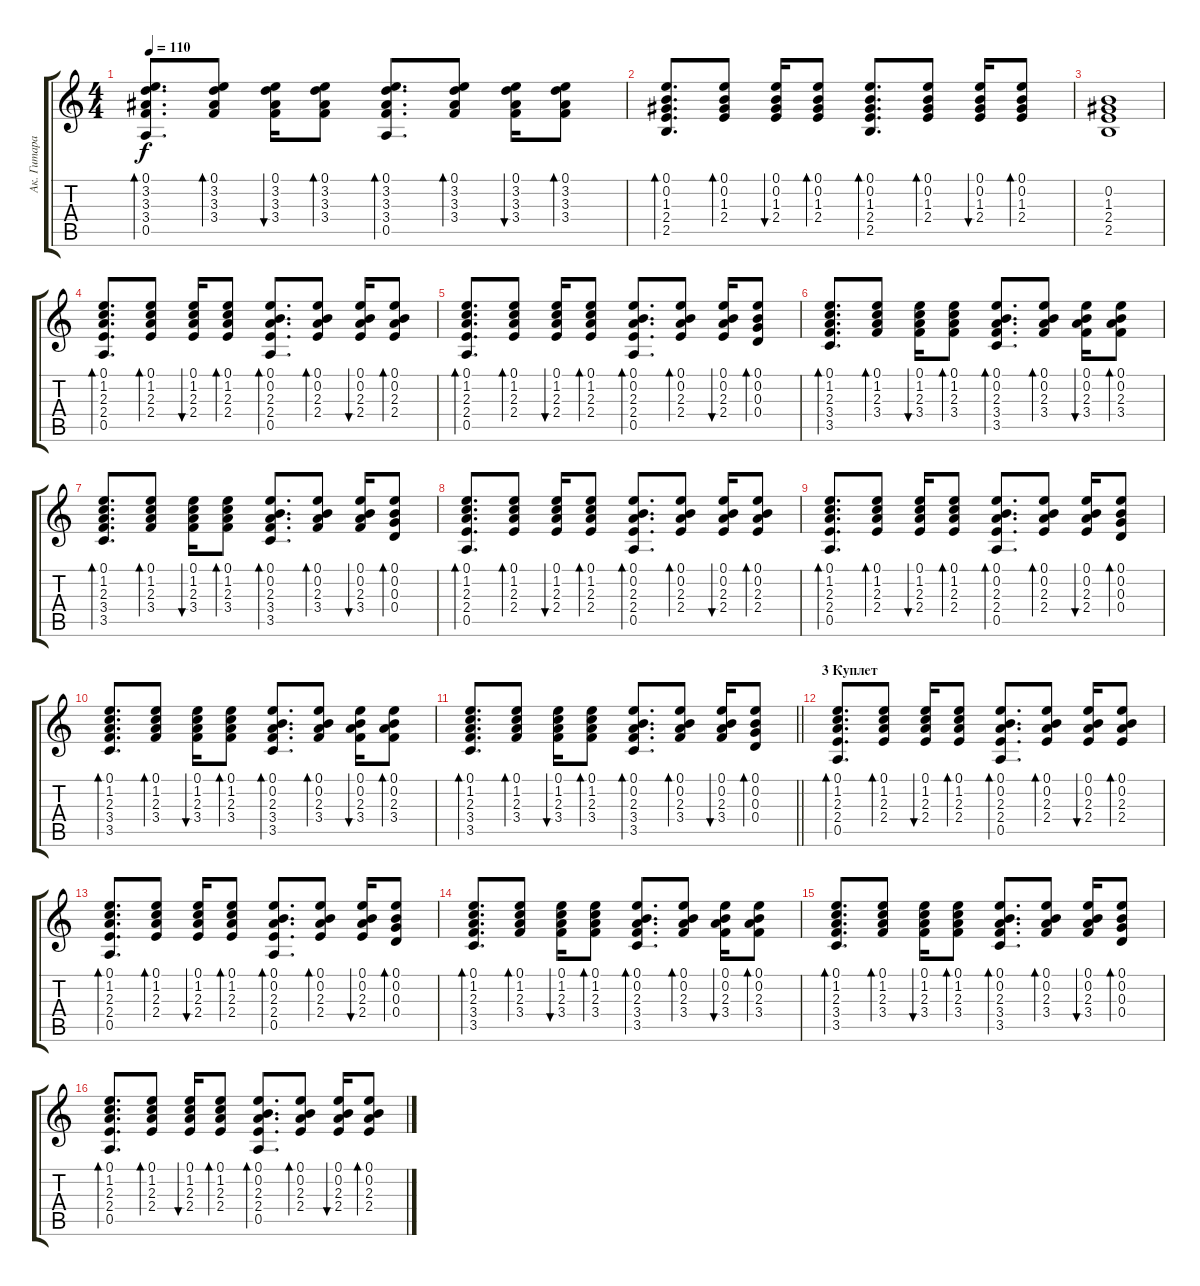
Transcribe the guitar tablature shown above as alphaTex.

\track ("Ак. Гитара (Илья Чёрт)" "Ак. Гитара") {instrument acousticguitarsteel}
\staff {score tabs}
\tuning (E4 B3 G3 D3 A2 E2) {hide}
\ts (4 4)
\tempo 110
\clef g2
\ks c
(0.1 3.2 3.3 3.4 0.5).8{d bd 30 dy f} (0.1 3.2 3.3 3.4).8{bd 30} (0.1 3.2 3.3 3.4).16{bu 30} (0.1 3.2 3.3 3.4).8{bd 30} (0.1 3.2 3.3 3.4 0.5).8{d bd 30} (0.1 3.2 3.3 3.4).8{bd 30} (0.1 3.2 3.3 3.4).16{bu 30} (0.1 3.2 3.3 3.4).8{bd 30} |
(0.1 0.2 1.3 2.4 2.5).8{d bd 30} (0.1 0.2 1.3 2.4).8{bd 30} (0.1 0.2 1.3 2.4).16{bu 30} (0.1 0.2 1.3 2.4).8{bd 30} (0.1 0.2 1.3 2.4 2.5).8{d bd 30} (0.1 0.2 1.3 2.4).8{bd 30} (0.1 0.2 1.3 2.4).16{bu 30} (0.1 0.2 1.3 2.4).8{bd 30} |
(0.2 1.3 2.4 2.5).1 |
(0.1 1.2 2.3 2.4 0.5).8{d bd 30} (0.1 1.2 2.3 2.4).8{bd 30} (0.1 1.2 2.3 2.4).16{bu 30} (0.1 1.2 2.3 2.4).8{bd 30} (0.1 0.2 2.3 2.4 0.5).8{d bd 30} (0.1 0.2 2.3 2.4).8{bd 30} (0.1 0.2 2.3 2.4).16{bu 30} (0.1 0.2 2.3 2.4).8{bd 30} |
(0.1 1.2 2.3 2.4 0.5).8{d bd 30} (0.1 1.2 2.3 2.4).8{bd 30} (0.1 1.2 2.3 2.4).16{bu 30} (0.1 1.2 2.3 2.4).8{bd 30} (0.1 0.2 2.3 2.4 0.5).8{d bd 30} (0.1 0.2 2.3 2.4).8{bd 30} (0.1 0.2 2.3 2.4).16{bu 30} (0.1 0.2 0.3 0.4).8{bd 30} |
(0.1 1.2 2.3 3.4 3.5).8{d bd 30} (0.1 1.2 2.3 3.4).8{bd 30} (0.1 1.2 2.3 3.4).16{bu 30} (0.1 1.2 2.3 3.4).8{bd 30} (0.1 0.2 2.3 3.4 3.5).8{d bd 30} (0.1 0.2 2.3 3.4).8{bd 30} (0.1 0.2 2.3 3.4).16{bu 30} (0.1 0.2 2.3 3.4).8{bd 30} |
(0.1 1.2 2.3 3.4 3.5).8{d bd 30} (0.1 1.2 2.3 3.4).8{bd 30} (0.1 1.2 2.3 3.4).16{bu 30} (0.1 1.2 2.3 3.4).8{bd 30} (0.1 0.2 2.3 3.4 3.5).8{d bd 30} (0.1 0.2 2.3 3.4).8{bd 30} (0.1 0.2 2.3 3.4).16{bu 30} (0.1 0.2 0.3 0.4).8{bd 30} |
(0.1 1.2 2.3 2.4 0.5).8{d bd 30} (0.1 1.2 2.3 2.4).8{bd 30} (0.1 1.2 2.3 2.4).16{bu 30} (0.1 1.2 2.3 2.4).8{bd 30} (0.1 0.2 2.3 2.4 0.5).8{d bd 30} (0.1 0.2 2.3 2.4).8{bd 30} (0.1 0.2 2.3 2.4).16{bu 30} (0.1 0.2 2.3 2.4).8{bd 30} |
(0.1 1.2 2.3 2.4 0.5).8{d bd 30} (0.1 1.2 2.3 2.4).8{bd 30} (0.1 1.2 2.3 2.4).16{bu 30} (0.1 1.2 2.3 2.4).8{bd 30} (0.1 0.2 2.3 2.4 0.5).8{d bd 30} (0.1 0.2 2.3 2.4).8{bd 30} (0.1 0.2 2.3 2.4).16{bu 30} (0.1 0.2 0.3 0.4).8{bd 30} |
(0.1 1.2 2.3 3.4 3.5).8{d bd 30} (0.1 1.2 2.3 3.4).8{bd 30} (0.1 1.2 2.3 3.4).16{bu 30} (0.1 1.2 2.3 3.4).8{bd 30} (0.1 0.2 2.3 3.4 3.5).8{d bd 30} (0.1 0.2 2.3 3.4).8{bd 30} (0.1 0.2 2.3 3.4).16{bu 30} (0.1 0.2 2.3 3.4).8{bd 30} |
\barLineRight lightlight
(0.1 1.2 2.3 3.4 3.5).8{d bd 30} (0.1 1.2 2.3 3.4).8{bd 30} (0.1 1.2 2.3 3.4).16{bu 30} (0.1 1.2 2.3 3.4).8{bd 30} (0.1 0.2 2.3 3.4 3.5).8{d bd 30} (0.1 0.2 2.3 3.4).8{bd 30} (0.1 0.2 2.3 3.4).16{bu 30} (0.1 0.2 0.3 0.4).8{bd 30} |
\section ("" "3 Куплет")
(0.1 1.2 2.3 2.4 0.5).8{d bd 30} (0.1 1.2 2.3 2.4).8{bd 30} (0.1 1.2 2.3 2.4).16{bu 30} (0.1 1.2 2.3 2.4).8{bd 30} (0.1 0.2 2.3 2.4 0.5).8{d bd 30} (0.1 0.2 2.3 2.4).8{bd 30} (0.1 0.2 2.3 2.4).16{bu 30} (0.1 0.2 2.3 2.4).8{bd 30} |
(0.1 1.2 2.3 2.4 0.5).8{d bd 30} (0.1 1.2 2.3 2.4).8{bd 30} (0.1 1.2 2.3 2.4).16{bu 30} (0.1 1.2 2.3 2.4).8{bd 30} (0.1 0.2 2.3 2.4 0.5).8{d bd 30} (0.1 0.2 2.3 2.4).8{bd 30} (0.1 0.2 2.3 2.4).16{bu 30} (0.1 0.2 0.3 0.4).8{bd 30} |
(0.1 1.2 2.3 3.4 3.5).8{d bd 30} (0.1 1.2 2.3 3.4).8{bd 30} (0.1 1.2 2.3 3.4).16{bu 30} (0.1 1.2 2.3 3.4).8{bd 30} (0.1 0.2 2.3 3.4 3.5).8{d bd 30} (0.1 0.2 2.3 3.4).8{bd 30} (0.1 0.2 2.3 3.4).16{bu 30} (0.1 0.2 2.3 3.4).8{bd 30} |
(0.1 1.2 2.3 3.4 3.5).8{d bd 30} (0.1 1.2 2.3 3.4).8{bd 30} (0.1 1.2 2.3 3.4).16{bu 30} (0.1 1.2 2.3 3.4).8{bd 30} (0.1 0.2 2.3 3.4 3.5).8{d bd 30} (0.1 0.2 2.3 3.4).8{bd 30} (0.1 0.2 2.3 3.4).16{bu 30} (0.1 0.2 0.3 0.4).8{bd 30} |
(0.1 1.2 2.3 2.4 0.5).8{d bd 30} (0.1 1.2 2.3 2.4).8{bd 30} (0.1 1.2 2.3 2.4).16{bu 30} (0.1 1.2 2.3 2.4).8{bd 30} (0.1 0.2 2.3 2.4 0.5).8{d bd 30} (0.1 0.2 2.3 2.4).8{bd 30} (0.1 0.2 2.3 2.4).16{bu 30} (0.1 0.2 2.3 2.4).8{bd 30}
